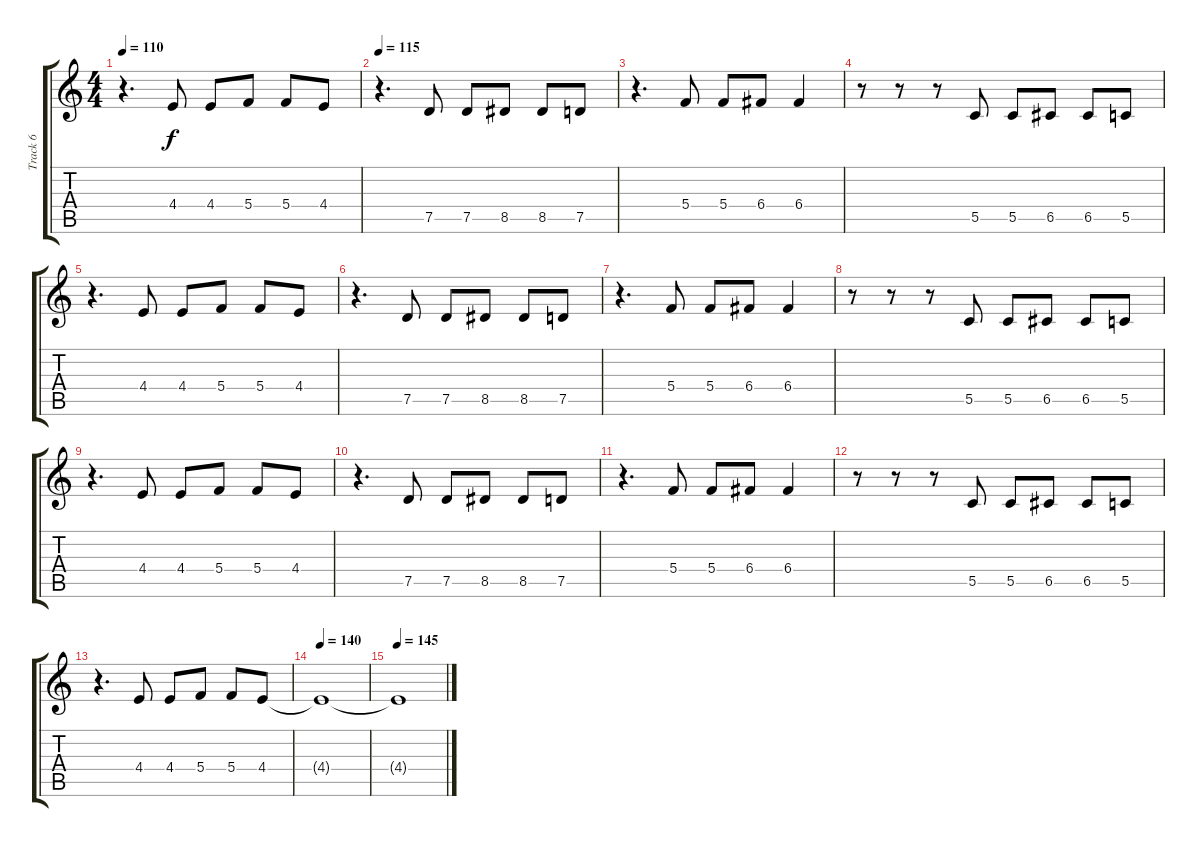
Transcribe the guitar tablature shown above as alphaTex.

\track ("Track 6" "Track 6") {instrument distortionguitar}
\staff {score tabs}
\tuning (D4 A3 F3 C3 G2 D2) {hide}
\ts (4 4)
\tempo 110
\clef g2
\ks c
r.4{d dy f} 4.4.8 4.4.8 5.4.8 5.4.8 4.4.8 |
\tempo 115
r.4{d} 7.5.8 7.5.8 8.5.8 8.5.8 7.5.8 |
r.4{d} 5.4.8 5.4.8 6.4.8 6.4.4 |
r.8 r.8 r.8 5.5.8 5.5.8 6.5.8 6.5.8 5.5.8 |
r.4{d} 4.4.8 4.4.8 5.4.8 5.4.8 4.4.8 |
r.4{d} 7.5.8 7.5.8 8.5.8 8.5.8 7.5.8 |
r.4{d} 5.4.8 5.4.8 6.4.8 6.4.4 |
r.8 r.8 r.8 5.5.8 5.5.8 6.5.8 6.5.8 5.5.8 |
r.4{d} 4.4.8 4.4.8 5.4.8 5.4.8 4.4.8 |
r.4{d} 7.5.8 7.5.8 8.5.8 8.5.8 7.5.8 |
r.4{d} 5.4.8 5.4.8 6.4.8 6.4.4 |
r.8 r.8 r.8 5.5.8 5.5.8 6.5.8 6.5.8 5.5.8 |
r.4{d} 4.4.8 4.4.8 5.4.8 5.4.8 4.4.8 |
\tempo 140
4.4{t}.1 |
\tempo 145
4.4{t}.1
